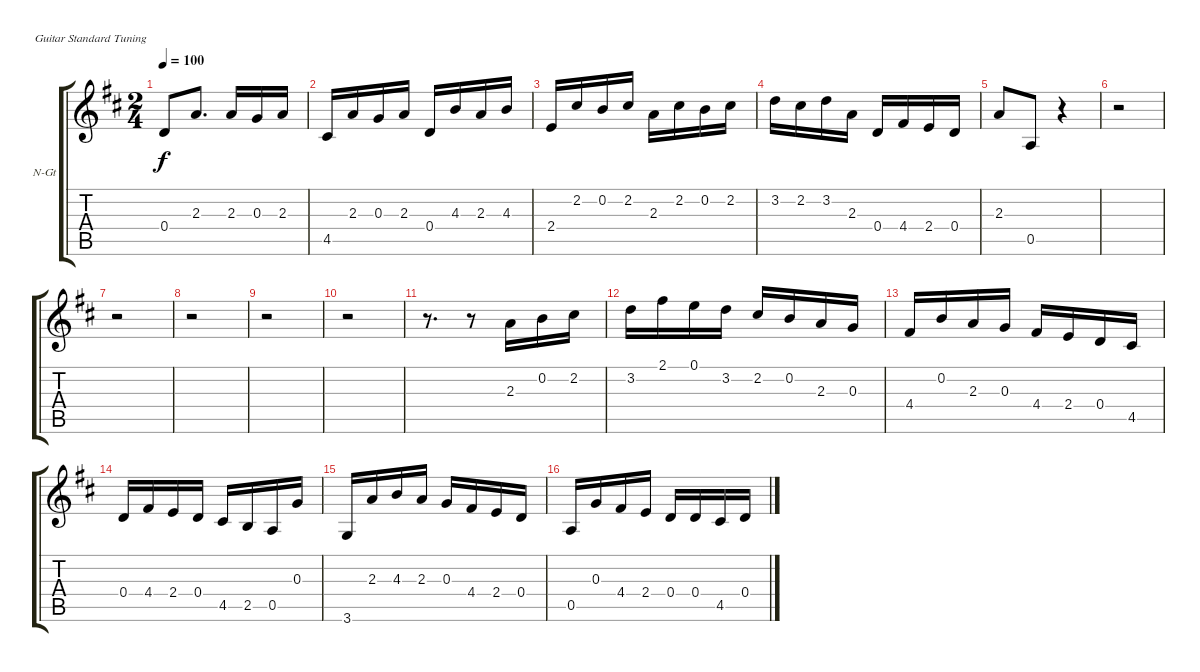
\bracketExtendMode groupsimilarinstruments
\firstSystemTrackNameOrientation horizontal
\otherSystemsTrackNameOrientation horizontal
\track ("Guitar 2" "N-Gt") {instrument acousticguitarnylon}
\staff {score tabs}
\tuning (E4 B3 G3 D3 A2 E2)
\ts (2 4)
\tempo 100
\clef g2
\ks d
0.4.8{dy f} 2.3.8{d} 2.3.16 0.3.16 2.3.16 |
4.5.16 2.3.16 0.3.16 2.3.16 0.4.16 4.3.16 2.3.16 4.3.16 |
2.4.16 2.2.16 0.2.16 2.2.16 2.3.16 2.2.16 0.2.16 2.2.16 |
3.2.16 2.2.16 3.2.16 2.3.16 0.4.16 4.4.16 2.4.16 0.4.16 |
2.3.8 0.5.8 r.4 |
r.2 |
r.2 |
r.2 |
r.2 |
r.2 |
r.8{d} r.8 2.3.16 0.2.16 2.2.16 |
3.2.16 2.1.16 0.1.16 3.2.16 2.2.16 0.2.16 2.3.16 0.3.16 |
4.4.16 0.2.16 2.3.16 0.3.16 4.4.16 2.4.16 0.4.16 4.5.16 |
0.4.16 4.4.16 2.4.16 0.4.16 4.5.16 2.5.16 0.5.16 0.3.16 |
3.6.16 2.3.16 4.3.16 2.3.16 0.3.16 4.4.16 2.4.16 0.4.16 |
0.5.16 0.3.16 4.4.16 2.4.16 0.4.16 0.4.16 4.5.16 0.4.16
